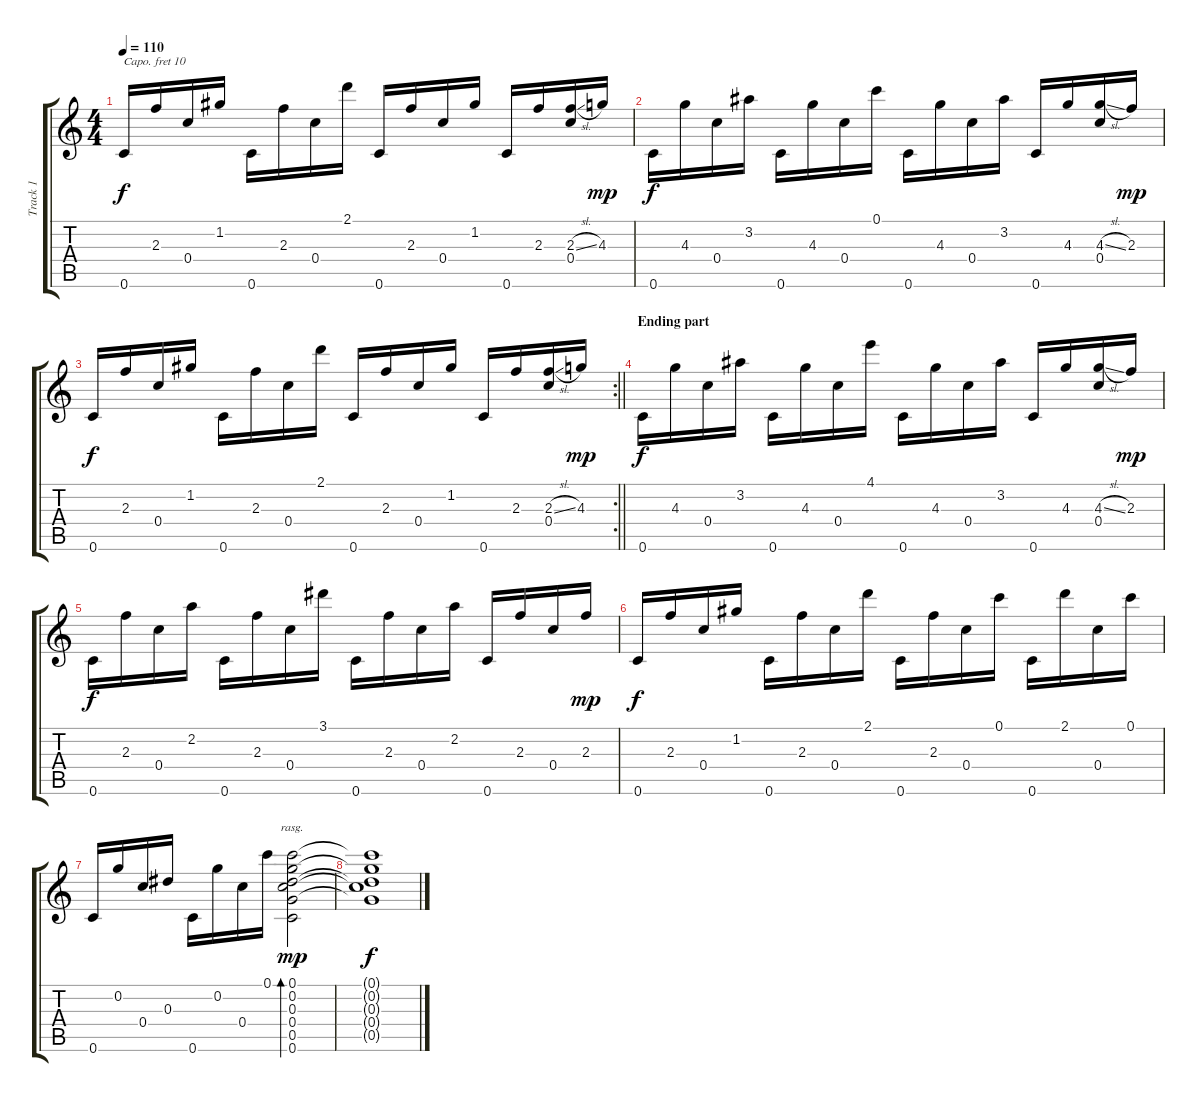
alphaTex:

\track ("Track 1" "Track 1") {instrument acousticguitarsteel}
\staff {score tabs}
\capo 10
\tuning (D4 A3 F3 D3 A2 D2) {hide}
\ts (4 4)
\tempo 110
\clef g2
\ks c
0.6.16{dy f} 2.3.16 0.4.16 1.2.16 0.6.16 2.3.16 0.4.16 2.1.16 0.6.16 2.3.16 0.4.16 1.2.16 0.6.16 2.3.16 (2.3{sl} 0.4).16 4.3.16{dy mp} |
0.6.16{dy f} 4.3.16 0.4.16 3.2.16 0.6.16 4.3.16 0.4.16 0.1.16 0.6.16 4.3.16 0.4.16 3.2.16 0.6.16 4.3.16 (4.3{sl} 0.4).16 2.3.16{dy mp} |
\rc 2
\barLineRight lightlight
0.6.16{dy f} 2.3.16 0.4.16 1.2.16 0.6.16 2.3.16 0.4.16 2.1.16 0.6.16 2.3.16 0.4.16 1.2.16 0.6.16 2.3.16 (2.3{sl} 0.4).16 4.3.16{dy mp} |
\section ("" "Ending part")
0.6.16{dy f} 4.3.16 0.4.16 3.2.16 0.6.16 4.3.16 0.4.16 4.1.16 0.6.16 4.3.16 0.4.16 3.2.16 0.6.16 4.3.16 (4.3{sl} 0.4).16 2.3.16{dy mp} |
0.6.16{dy f} 2.3.16 0.4.16 2.2.16 0.6.16 2.3.16 0.4.16 3.1.16 0.6.16 2.3.16 0.4.16 2.2.16 0.6.16 2.3.16 0.4.16 2.3.16{dy mp} |
0.6.16{dy f} 2.3.16 0.4.16 1.2.16 0.6.16 2.3.16 0.4.16 2.1.16 0.6.16 2.3.16 0.4.16 0.1.16 0.6.16 2.1.16 0.4.16 0.1.16 |
0.6.16 0.2.16 0.4.16 0.3.16 0.6.16 0.2.16 0.4.16 0.1.16 (0.1 0.2 0.3 0.4 0.5 0.6).2{bd 480 rasg ii dy mp} |
(0.1{t} 0.2{t} 0.3{t} 0.4{t} 0.5{t}).1{dy f}
